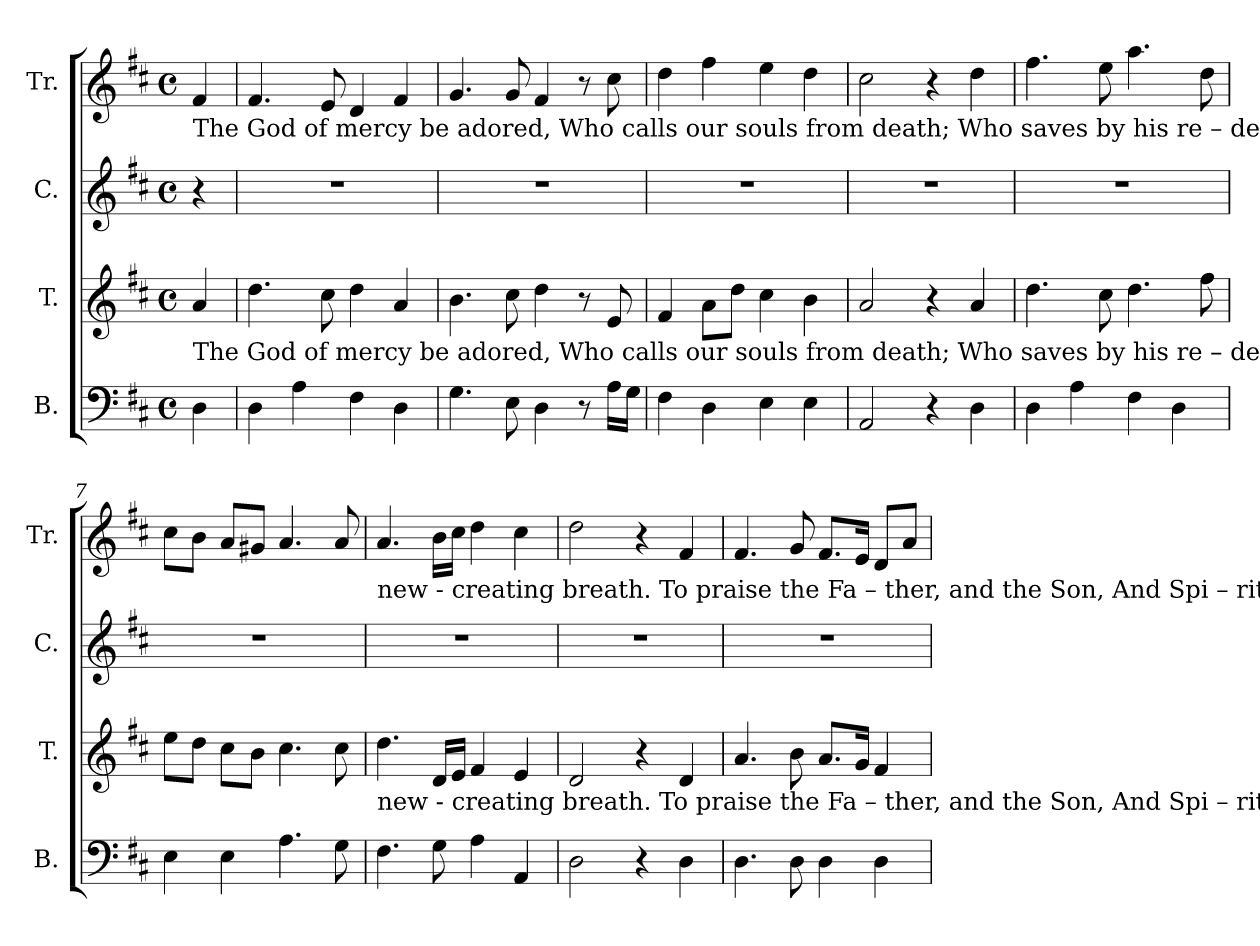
**kern	**kern	**kern	**kern
*part4	*part3	*part2	*part1
*staff4	*staff3	*staff2	*staff1
*I"B.	*I"T.	*I"C.	*I"Tr.
*I'B.	*I'T.	*I'C.	*I'Tr.
*clefF4	*clefG2	*clefG2	*clefG2
*k[f#c#]	*k[f#c#]	*k[f#c#]	*k[f#c#]
*M4/4	*M4/4	*M4/4	*M4/4
*met(c)	*met(c)	*met(c)	*met(c)
*MM110	*MM110	*MM110	*MM110
=1	=1	=1	=1
!	!	!	!LO:TX:b:t=The  God   of   mercy     be   adored,     Who calls our souls from death;  Who  saves  by  his     re – dee  – ming   word,  And
!	!LO:TX:b:t=The  God   of   mercy     be   adored,     Who calls our souls from death;  Who  saves  by  his     re – dee  – ming   word,  And	!	!
4D\	4a/	4r	4f#/
=2	=2	=2	=2
4D\	4.dd\	1r	4.f#/
4A\	.	.	.
.	8cc#\	.	8e/
4F#\	4dd\	.	4d/
4D\	4a/	.	4f#/
=3	=3	=3	=3
4.G\	4.b\	1r	4.g/
8E\	8cc#\	.	8g/
4D\	4dd\	.	4f#/
8r	8r	.	8r
16A\LL	8e/	.	8cc#\
16G\JJ	.	.	.
=4	=4	=4	=4
4F#\	4f#/	1r	4dd\
4D\	8a\L	.	4ff#\
.	8dd\J	.	.
4E\	4cc#\	.	4ee\
4E\	4b\	.	4dd\
=5	=5	=5	=5
2AA/	2a/	1r	2cc#\
4r	4r	.	4r
4D\	4a/	.	4dd\
=6	=6	=6	=6
4D\	4.dd\	1r	4.ff#\
4A\	.	.	.
.	8cc#\	.	8ee\
4F#\	4.dd\	.	4.aa\
4D\	.	.	.
.	8ff#\	.	8dd\
=7	=7	=7	=7
4E\	8ee\L	1r	8cc#\L
.	8dd\J	.	8b\J
4E\	8cc#\L	.	8a/L
.	8b\J	.	8g#X/J
4.A\	4.cc#\	.	4.a/
8G\	8cc#\	.	8a/
!!LO:LB:g=z
=8	=8	=8	=8
!	!	!	!LO:TX:b:t=new - creating  breath.   To praise the Fa  –  ther,  and  the  Son,  And   Spi  – rit,   all     di   –  vine,   The   one   in  three,  and
!	!LO:TX:b:t=new - creating  breath.   To praise the Fa  –  ther,  and  the  Son,  And   Spi  – rit,   all     di   –  vine,   The   one   in  three,  and	!	!
4.F#\	4.dd\	1r	4.a/
8G\	16d/LL	.	16b\LL
.	16e/JJ	.	16cc#\JJ
4A\	4f#/	.	4dd\
4AA/	4e/	.	4cc#\
=9	=9	=9	=9
2D\	2d/	1r	2dd\
4r	4r	.	4r
4D\	4d/	.	4f#/
=10	=10	=10	=10
4.D\	4.a/	1r	4.f#/
8D\	8b\	.	8g/
4D\	8.a/L	.	8.f#/L
.	16g/Jk	.	16e/Jk
4D\	4f#/	.	8d/L
.	.	.	8a/J
=	=	=	=
*-	*-	*-	*-
